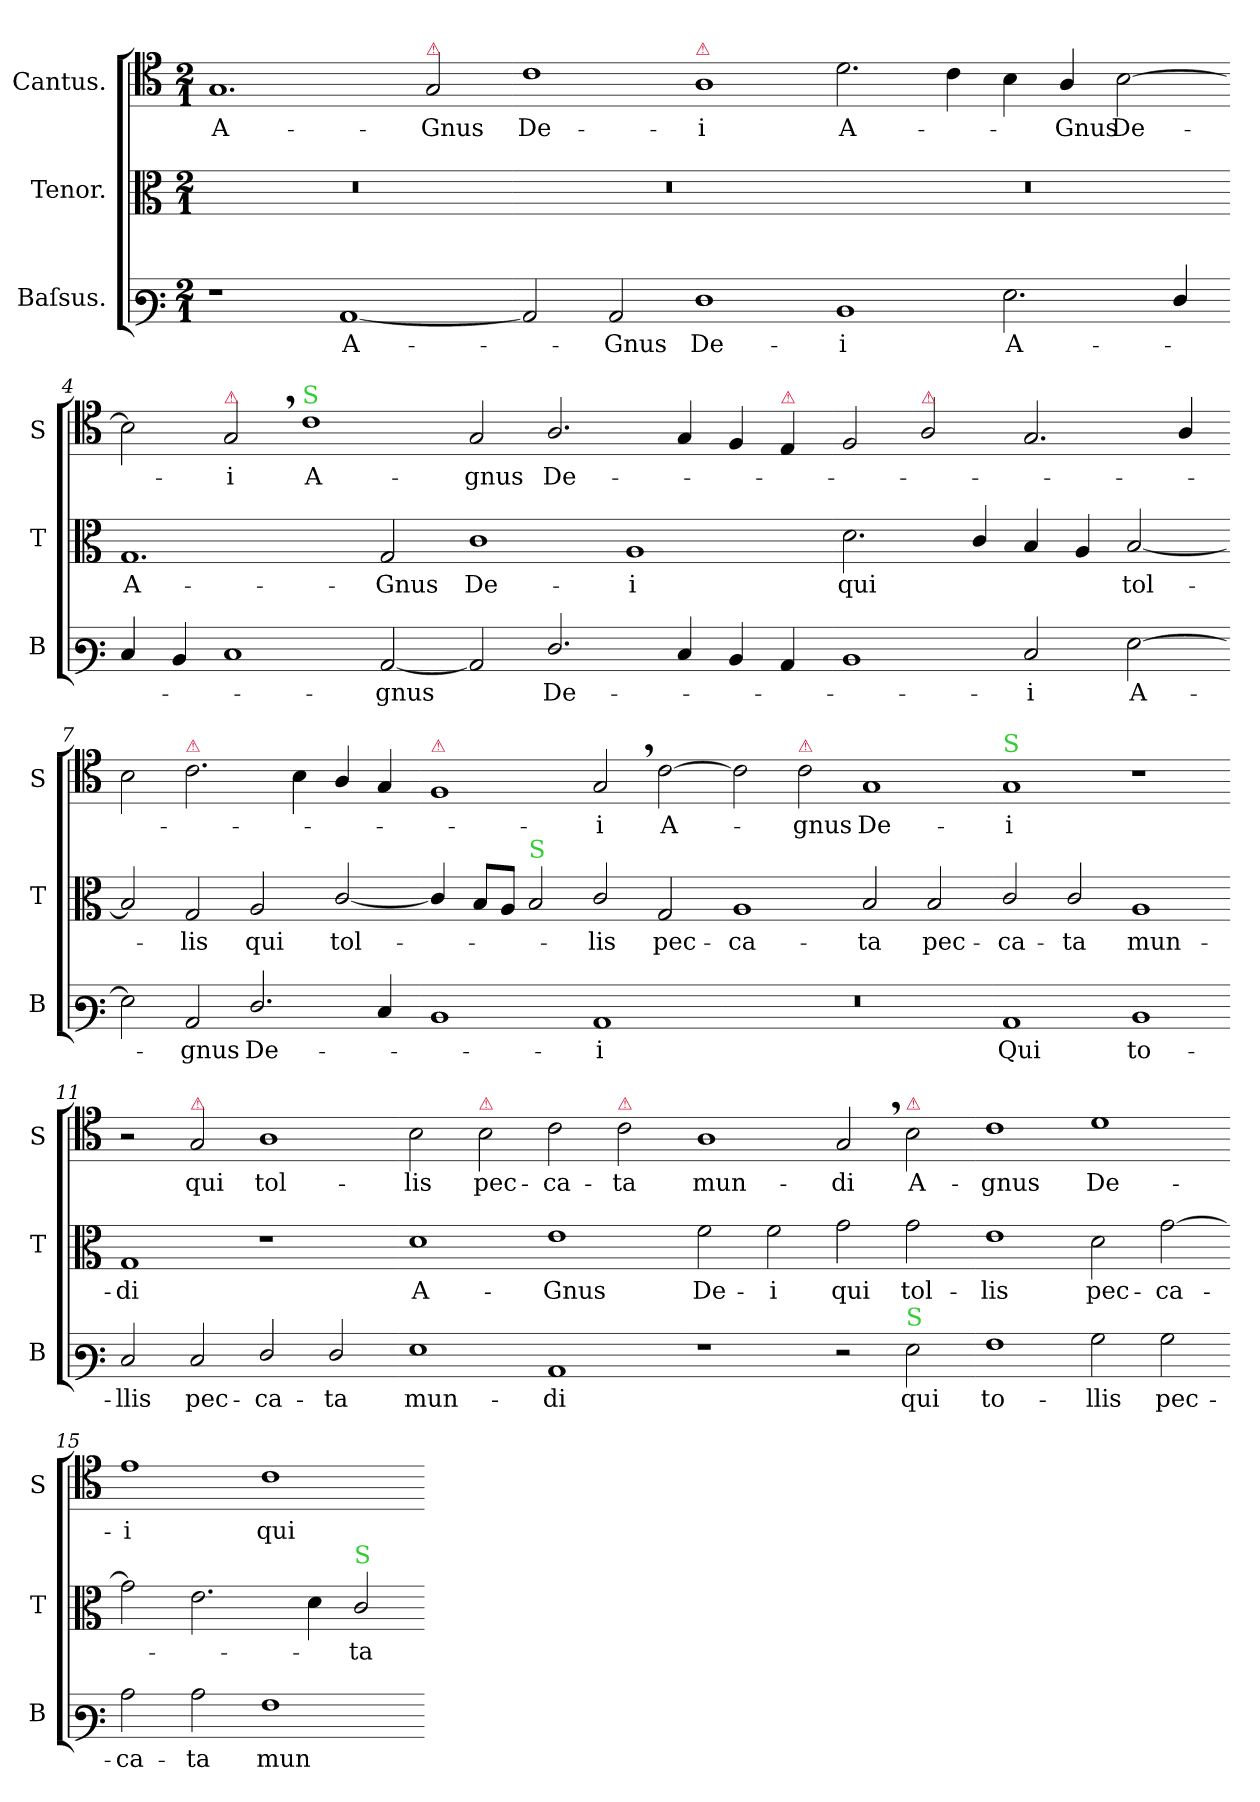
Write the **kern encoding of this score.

**kern	**text	**kern	**text	**kern	**text
*part3	*part3	*part2	*part2	*part1	*part1
*staff3	*staff3	*staff2	*staff2	*staff1	*staff1
*I"Baſsus.	*	*I"Tenor.	*	*I"Cantus.	*
*I'B	*	*I'T	*	*I'S	*
*clefF3	*	*clefC3	*	*clefC4	*
*k[]	*	*k[]	*	*k[]	*
*M2/1	*	*M2/1	*	*M2/1	*
=1	=1	=1	=1	=1	=1
1r	.	0r	.	1.G/	A-
[1C/	A-	.	.	.	.
!	!	!	!	!LO:TX:a:color=crimson:t=⚠	!
.	.	.	.	2G/	-Gnus
=2-	=2-	=2-	=2-	=2-	=2-
2C/]	.	0r	.	1c\	De-
2C/	-Gnus	.	.	.	.
!	!	!	!	!LO:TX:a:color=crimson:t=⚠	!
1F\	De-	.	.	1A\	-i
=3-	=3-	=3-	=3-	=3-	=3-
!	!	!	!	!	!LO:LY:i
1D/	-i	0r	.	2.d\	A-
.	.	.	.	4c\	.
2.G\	A-	.	.	4B\	.
!	!	!	!	!	!LO:LY:i
.	.	.	.	4A/	-Gnus
!	!	!	!	!	!LO:LY:i
.	.	.	.	[2B\	De-
4F/	.	.	.	.	.
=4-	=4-	=4-	=4-	=4-	=4-
4E/	.	1.G/	A-	2B\]	.
4D/	.	.	.	.	.
!	!	!	!	!LO:TX:a:color=crimson:t=⚠	!
!	!	!	!	!	!LO:LY:i
1E/	.	.	.	2G,/	-i
!	!	!	!	!LO:TX:a:color=limegreen:t=S	!
.	.	.	.	1c\	A-
[2C/	-gnus	2G/	-Gnus	.	.
=5-	=5-	=5-	=5-	=5-	=5-
2C/]	.	1c\	De-	2G/	-gnus
2.F/	De-	.	.	2.A/	De-
.	.	1A/	-i	.	.
4E/	.	.	.	4G/	.
4D/	.	.	.	4F/	.
!	!	!	!	!LO:TX:a:color=crimson:t=⚠	!
4C/	.	.	.	4E/	.
=6-	=6-	=6-	=6-	=6-	=6-
1D/	.	2.d\	qui	2F/	.
!	!	!	!	!LO:TX:a:color=crimson:t=⚠	!
.	.	.	.	2A/	.
.	.	4c/	.	.	.
2E/	-i	4B/	.	2.G/	.
.	.	4A/	.	.	.
[2G\	A-	[2B/	tol-	.	.
.	.	.	.	4A/	.
=7-	=7-	=7-	=7-	=7-	=7-
2G\]	.	2B/]	.	2B\	.
!	!	!	!	!LO:TX:a:color=crimson:t=⚠	!
2C/	-gnus	2G/	-lis	2.c\	.
2.F/	De-	2A/	qui	.	.
.	.	.	.	4B\	.
.	.	[2c/	tol-	4A/	.
4E/	.	.	.	4G/	.
=8-	=8-	=8-	=8-	=8-	=8-
!	!	!	!	!LO:TX:a:color=crimson:t=⚠	!
1D/	.	4c/]	.	1F/	.
.	.	8B/L	.	.	.
.	.	8A/J	.	.	.
!	!	!LO:TX:a:color=limegreen:t=S	!	!	!
.	.	2B/	.	.	.
1C/	-i	2c/	-lis	2G,/	-i
.	.	2G/	pec-	[2c\	A-
=9-	=9-	=9-	=9-	=9-	=9-
0r	.	1A/	-ca-	2c\]	.
!	!	!	!	!LO:TX:a:color=crimson:t=⚠	!
.	.	.	.	2c\	-gnus
.	.	2B/	-ta	1G/	De-
.	.	2B/	pec-	.	.
=10-	=10-	=10-	=10-	=10-	=10-
!	!	!	!	!LO:TX:a:color=limegreen:t=S	!
1C/	Qui	2c/	-ca-	1G/	-i
.	.	2c/	-ta	.	.
1D/	to-	1A/	mun-	1r	.
=11-	=11-	=11-	=11-	=11-	=11-
2E/	-llis	1G/	-di	2r	.
!	!	!	!	!LO:TX:a:color=crimson:t=⚠	!
2E/	pec-	.	.	2G/	qui
2F/	-ca-	1r	.	1A\	tol-
2F/	-ta	.	.	.	.
=12-	=12-	=12-	=12-	=12-	=12-
!	!	!	!LO:LY:i	!	!
1G\	mun-	1d\	A-	2B\	-lis
!	!	!	!	!LO:TX:a:color=crimson:t=⚠	!
.	.	.	.	2B\	pec-
!	!	!	!LO:LY:i	!	!
1C/	-di	1e\	-Gnus	2c\	-ca-
!	!	!	!	!LO:TX:a:color=crimson:t=⚠	!
.	.	.	.	2c\	-ta
=13-	=13-	=13-	=13-	=13-	=13-
!	!	!	!LO:LY:i	!	!
1r	.	2f\	De-	1A\	mun-
!	!	!	!LO:LY:i	!	!
.	.	2f\	-i	.	.
!	!	!	!LO:LY:i	!	!
2r	.	2g\	qui	2G,/	-di
!	!	!	!	!LO:TX:a:color=crimson:t=⚠	!
!LO:TX:a:color=limegreen:t=S	!	!	!	!	!
!	!	!	!LO:LY:i	!	!LO:LY:i
2G\	qui	2g\	tol-	2B\	A-
=14-	=14-	=14-	=14-	=14-	=14-
!	!	!	!LO:LY:i	!	!LO:LY:i
1A\	to-	1e\	-lis	1c\	-gnus
!	!	!	!LO:LY:i	!	!LO:LY:i
2B\	-llis	2d\	pec-	1d\	De-
!	!	!	!LO:LY:i	!	!
2B\	pec-	[2g\	-ca-	.	.
=15-	=15-	=15-	=15-	=15-	=15-
!	!	!	!	!	!LO:LY:i
2c\	-ca-	2g\]	.	1e\	-i
2c\	-ta	2.e\	.	.	.
!	!	!	!	!	!LO:LY:i
1A\	mun-	.	.	1c\	qui
.	.	4d\	.	.	.
!	!	!LO:TX:a:color=limegreen:t=S	!	!	!
!	!	!	!LO:LY:i	!	!
.	.	2c/	ta	.	.
=-	=-	=-	=-	=-	=-
*-	*-	*-	*-	*-	*-
